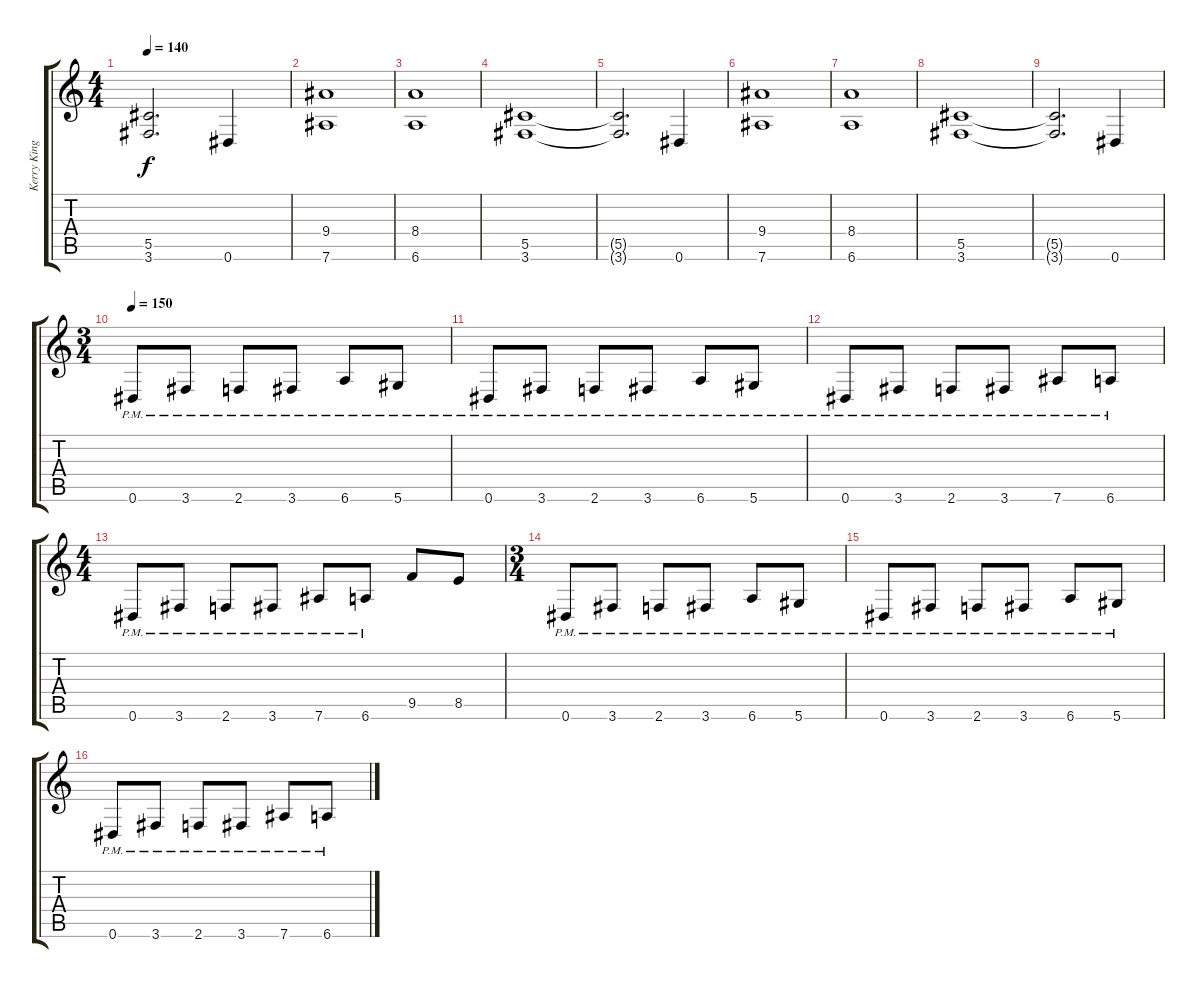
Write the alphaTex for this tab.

\track ("Kerry King" "Kerry King") {instrument distortionguitar}
\staff {score tabs}
\tuning (Eb4 Bb3 Gb3 Db3 Ab2 Eb2) {hide}
\ts (4 4)
\tempo 140
\clef g2
\ks c
(5.5{t} 3.6{t}).2{d dy f} 0.6.4 |
(9.4 7.6).1 |
(8.4 6.6).1 |
(5.5 3.6).1 |
(5.5{t} 3.6{t}).2{d} 0.6.4 |
(9.4 7.6).1 |
(8.4 6.6).1 |
(5.5 3.6).1 |
(5.5{t} 3.6{t}).2{d} 0.6.4 |
\ts (3 4)
\tempo 150
0.6{pm}.8 3.6{pm}.8 2.6{pm}.8 3.6{pm}.8 6.6{pm}.8 5.6{pm}.8 |
0.6{pm}.8 3.6{pm}.8 2.6{pm}.8 3.6{pm}.8 6.6{pm}.8 5.6{pm}.8 |
0.6{pm}.8 3.6{pm}.8 2.6{pm}.8 3.6{pm}.8 7.6{pm}.8 6.6{pm}.8 |
\ts (4 4)
0.6{pm}.8 3.6{pm}.8 2.6{pm}.8 3.6{pm}.8 7.6{pm}.8 6.6{pm}.8 9.5.8 8.5.8 |
\ts (3 4)
0.6{pm}.8 3.6{pm}.8 2.6{pm}.8 3.6{pm}.8 6.6{pm}.8 5.6{pm}.8 |
0.6{pm}.8 3.6{pm}.8 2.6{pm}.8 3.6{pm}.8 6.6{pm}.8 5.6{pm}.8 |
0.6{pm}.8 3.6{pm}.8 2.6{pm}.8 3.6{pm}.8 7.6{pm}.8 6.6{pm}.8
